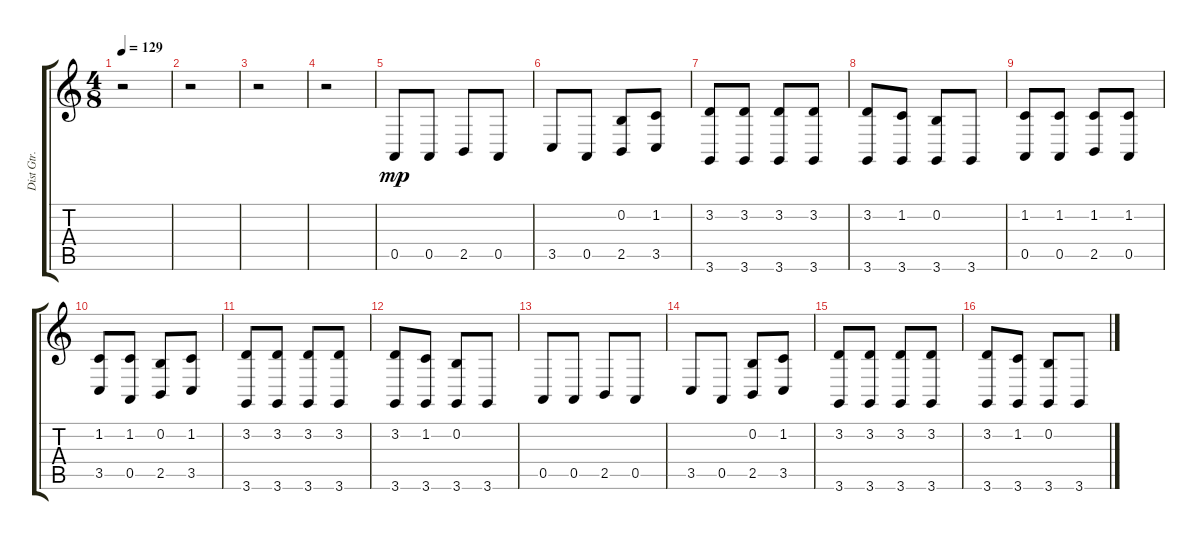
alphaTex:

\track ("Dist Gtr." "Dist Gtr.") {instrument lead5charang}
\staff {score tabs}
\tuning (E4 B3 G3 D3 A2 E2) {hide}
\ts (4 8)
\tempo 129
\clef g2
\ks c
r.2{dy mp} |
r.2 |
r.2 |
r.2 |
0.5.8 0.5.8 2.5.8 0.5.8 |
3.5.8 0.5.8 (0.2 2.5).8 (1.2 3.5).8 |
(3.2 3.6).8 (3.2 3.6).8 (3.2 3.6).8 (3.2 3.6).8 |
(3.2 3.6).8 (1.2 3.6).8 (0.2 3.6).8 3.6.8 |
(1.2 0.5).8 (1.2 0.5).8 (1.2 2.5).8 (1.2 0.5).8 |
(1.2 3.5).8 (1.2 0.5).8 (0.2 2.5).8 (1.2 3.5).8 |
(3.2 3.6).8 (3.2 3.6).8 (3.2 3.6).8 (3.2 3.6).8 |
(3.2 3.6).8 (1.2 3.6).8 (0.2 3.6).8 3.6.8 |
0.5.8 0.5.8 2.5.8 0.5.8 |
3.5.8 0.5.8 (0.2 2.5).8 (1.2 3.5).8 |
(3.2 3.6).8 (3.2 3.6).8 (3.2 3.6).8 (3.2 3.6).8 |
(3.2 3.6).8 (1.2 3.6).8 (0.2 3.6).8 3.6.8
